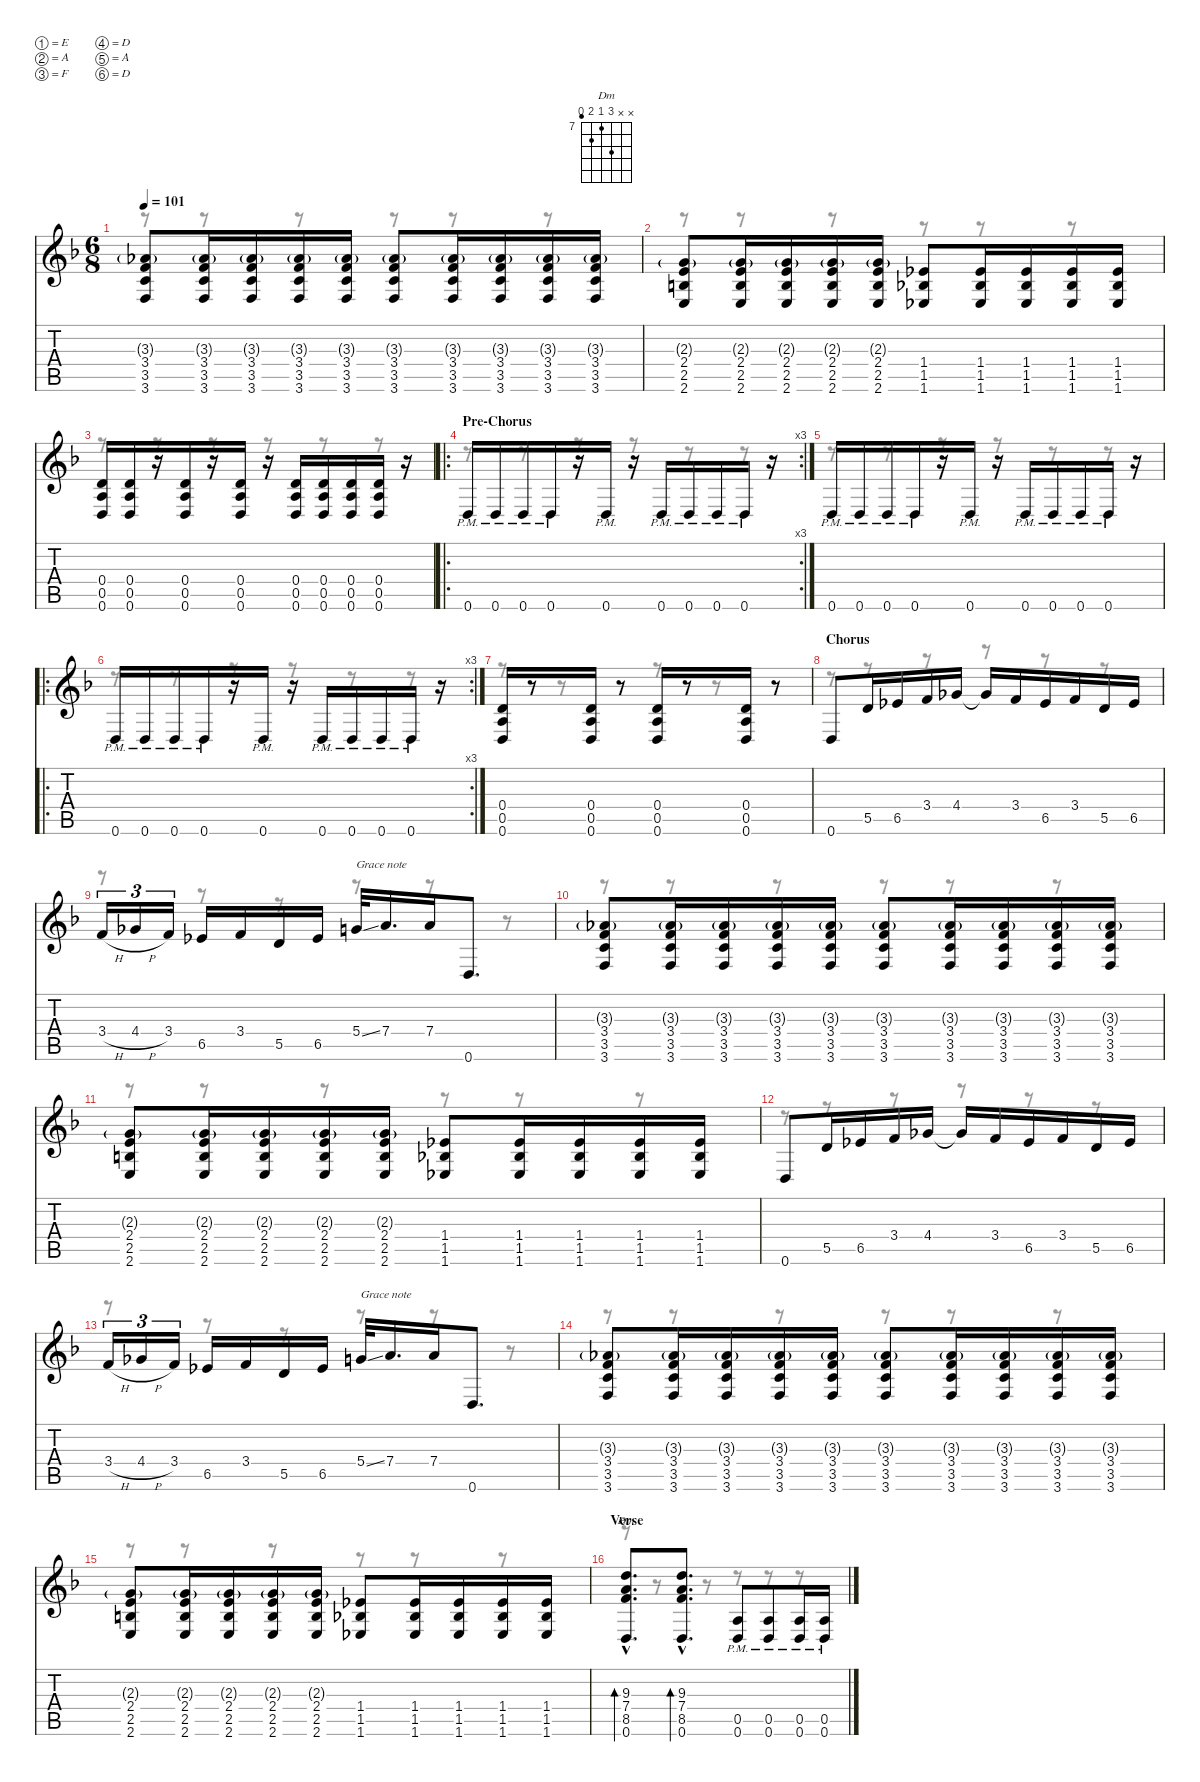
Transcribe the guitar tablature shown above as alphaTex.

\defaultSystemsLayout 4
\hideDynamics
\bracketExtendMode nobrackets
\singleTrackTrackNamePolicy hidden
\multiTrackTrackNamePolicy hidden
\otherSystemsTrackNameOrientation horizontal
\track ("P. Lindgren" "dist.guit.") {instrument distortionguitar}
\staff {score tabs}
\tuning (E4 A3 F3 D3 A2 D2)
\chord ("Dm" x x 9 7 8 6) {firstfret 7}
\voice
\ts (6 8)
\tempo 101
\clef g2
\ks dminor
(3.3{g acc b} 3.4{acc forcenatural} 3.5{acc forcenatural} 3.6{acc forcenatural}).8{dy f beam Up} (3.3{g acc b} 3.4{acc forcenatural} 3.5{acc forcenatural} 3.6{acc forcenatural}).16{beam Up} (3.3{g acc b} 3.4{acc forcenatural} 3.5{acc forcenatural} 3.6{acc forcenatural}).16{beam Up} (3.3{g acc b} 3.4{acc forcenatural} 3.5{acc forcenatural} 3.6{acc forcenatural}).16{beam Up} (3.3{g acc b} 3.4{acc forcenatural} 3.5{acc forcenatural} 3.6{acc forcenatural}).16{beam Up} (3.3{g acc b} 3.4{acc forcenatural} 3.5{acc forcenatural} 3.6{acc forcenatural}).8{beam Up} (3.3{g acc b} 3.4{acc forcenatural} 3.5{acc forcenatural} 3.6{acc forcenatural}).16{beam Up} (3.3{g acc b} 3.4{acc forcenatural} 3.5{acc forcenatural} 3.6{acc forcenatural}).16{beam Up} (3.3{g acc b} 3.4{acc forcenatural} 3.5{acc forcenatural} 3.6{acc forcenatural}).16{beam Up} (3.3{g acc b} 3.4{acc forcenatural} 3.5{acc forcenatural} 3.6{acc forcenatural}).16{beam Up} |
(2.3{g acc forcenatural} 2.4{acc forcenatural} 2.5{acc forcenatural} 2.6{acc forcenatural}).8{beam Up} (2.3{g acc forcenatural} 2.4{acc forcenatural} 2.5{acc forcenatural} 2.6{acc forcenatural}).16{beam Up} (2.3{g acc forcenatural} 2.4{acc forcenatural} 2.5{acc forcenatural} 2.6{acc forcenatural}).16{beam Up} (2.3{g acc forcenatural} 2.4{acc forcenatural} 2.5{acc forcenatural} 2.6{acc forcenatural}).16{beam Up} (2.3{g acc forcenatural} 2.4{acc forcenatural} 2.5{acc forcenatural} 2.6{acc forcenatural}).16{beam Up} (1.4{acc b} 1.5{acc b} 1.6{acc b}).8{beam Up} (1.4{acc b} 1.5{acc b} 1.6{acc b}).16{beam Up} (1.4{acc b} 1.5{acc b} 1.6{acc b}).16{beam Up} (1.4{acc b} 1.5{acc b} 1.6{acc b}).16{beam Up} (1.4{acc b} 1.5{acc b} 1.6{acc b}).16{beam Up} |
(0.4{acc forcenatural} 0.5{acc forcenatural} 0.6{acc forcenatural}).16{beam Up} (0.4{acc forcenatural} 0.5{acc forcenatural} 0.6{acc forcenatural}).16{beam Up} r.16{beam Up} (0.4{acc forcenatural} 0.5{acc forcenatural} 0.6{acc forcenatural}).16{beam Up} r.16{beam Up} (0.4{acc forcenatural} 0.5{acc forcenatural} 0.6{acc forcenatural}).16{beam Up} r.16{beam Up} (0.4{acc forcenatural} 0.5{acc forcenatural} 0.6{acc forcenatural}).16{beam Up} (0.4{acc forcenatural} 0.5{acc forcenatural} 0.6{acc forcenatural}).16{beam Up} (0.4{acc forcenatural} 0.5{acc forcenatural} 0.6{acc forcenatural}).16{beam Up} (0.4{acc forcenatural} 0.5{acc forcenatural} 0.6{acc forcenatural}).16{beam Up} r.16{beam Up} |
\ro
\rc 3
\section ("" "Pre-Chorus")
0.6{pm acc forcenatural}.16{dy ff beam Up} 0.6{pm acc forcenatural}.16{beam Up} 0.6{pm acc forcenatural}.16{beam Up} 0.6{pm acc forcenatural}.16{beam Up} r.16{beam Up} 0.6{pm acc forcenatural}.16{beam Up} r.16{beam Up} 0.6{pm acc forcenatural}.16{beam Up} 0.6{pm acc forcenatural}.16{beam Up} 0.6{pm acc forcenatural}.16{beam Up} 0.6{pm acc forcenatural}.16{beam Up} r.16{beam Up} |
0.6{pm acc forcenatural}.16{beam Up} 0.6{pm acc forcenatural}.16{beam Up} 0.6{pm acc forcenatural}.16{beam Up} 0.6{pm acc forcenatural}.16{beam Up} r.16{beam Up} 0.6{pm acc forcenatural}.16{beam Up} r.16{beam Up} 0.6{pm acc forcenatural}.16{beam Up} 0.6{pm acc forcenatural}.16{beam Up} 0.6{pm acc forcenatural}.16{beam Up} 0.6{pm acc forcenatural}.16{beam Up} r.16{beam Up} |
\ro
\rc 3
0.6{pm acc forcenatural}.16{beam Up} 0.6{pm acc forcenatural}.16{beam Up} 0.6{pm acc forcenatural}.16{beam Up} 0.6{pm acc forcenatural}.16{beam Up} r.16{beam Up} 0.6{pm acc forcenatural}.16{beam Up} r.16{beam Up} 0.6{pm acc forcenatural}.16{beam Up} 0.6{pm acc forcenatural}.16{beam Up} 0.6{pm acc forcenatural}.16{beam Up} 0.6{pm acc forcenatural}.16{beam Up} r.16{beam Up} |
(0.4{acc forcenatural} 0.5{acc forcenatural} 0.6{acc forcenatural}).16{dy f beam Up} r.8{beam Up} (0.4{acc forcenatural} 0.5{acc forcenatural} 0.6{acc forcenatural}).16{beam Up} r.8{beam Up} (0.4{acc forcenatural} 0.5{acc forcenatural} 0.6{acc forcenatural}).16{beam Up} r.8{beam Up} (0.4{acc forcenatural} 0.5{acc forcenatural} 0.6{acc forcenatural}).16{beam Up} r.8{beam Up} |
\section ("" "Chorus")
0.6{acc forcenatural}.8{beam Up} 5.5{acc forcenatural}.16{beam Up} 6.5{acc b}.16{beam Up} 3.4{acc forcenatural}.16{beam Up} 4.4{acc b}.16{beam Up} 4.4{t acc b}.16{beam Up} 3.4{acc forcenatural}.16{beam Up} 6.5{acc b}.16{beam Up} 3.4{acc forcenatural}.16{beam Up} 5.5{acc forcenatural}.16{beam Up} 6.5{acc b}.16{beam Up} |
3.4{h acc forcenatural}.16{tu (3 2) beam Up} 4.4{h acc b}.16{tu (3 2) dy ff beam Up} 3.4{acc forcenatural}.16{tu (3 2) beam Up} 6.5{acc b}.16{dy f beam Up} 3.4{acc forcenatural}.16{beam Up} 5.5{acc forcenatural}.16{beam Up} 6.5{acc b}.16{beam Up} 5.4{ss acc forcenatural}.32{txt "Grace note" beam Up} 7.4{acc forcenatural}.16{d beam Up} 7.4{acc forcenatural}.16{beam Up} 0.6{acc forcenatural}.8{d beam Up} |
(3.3{g acc b} 3.4{acc forcenatural} 3.5{acc forcenatural} 3.6{acc forcenatural}).8{beam Up} (3.3{g acc b} 3.4{acc forcenatural} 3.5{acc forcenatural} 3.6{acc forcenatural}).16{beam Up} (3.3{g acc b} 3.4{acc forcenatural} 3.5{acc forcenatural} 3.6{acc forcenatural}).16{beam Up} (3.3{g acc b} 3.4{acc forcenatural} 3.5{acc forcenatural} 3.6{acc forcenatural}).16{beam Up} (3.3{g acc b} 3.4{acc forcenatural} 3.5{acc forcenatural} 3.6{acc forcenatural}).16{beam Up} (3.3{g acc b} 3.4{acc forcenatural} 3.5{acc forcenatural} 3.6{acc forcenatural}).8{beam Up} (3.3{g acc b} 3.4{acc forcenatural} 3.5{acc forcenatural} 3.6{acc forcenatural}).16{beam Up} (3.3{g acc b} 3.4{acc forcenatural} 3.5{acc forcenatural} 3.6{acc forcenatural}).16{beam Up} (3.3{g acc b} 3.4{acc forcenatural} 3.5{acc forcenatural} 3.6{acc forcenatural}).16{beam Up} (3.3{g acc b} 3.4{acc forcenatural} 3.5{acc forcenatural} 3.6{acc forcenatural}).16{beam Up} |
(2.3{g acc forcenatural} 2.4{acc forcenatural} 2.5{acc forcenatural} 2.6{acc forcenatural}).8{beam Up} (2.3{g acc forcenatural} 2.4{acc forcenatural} 2.5{acc forcenatural} 2.6{acc forcenatural}).16{beam Up} (2.3{g acc forcenatural} 2.4{acc forcenatural} 2.5{acc forcenatural} 2.6{acc forcenatural}).16{beam Up} (2.3{g acc forcenatural} 2.4{acc forcenatural} 2.5{acc forcenatural} 2.6{acc forcenatural}).16{beam Up} (2.3{g acc forcenatural} 2.4{acc forcenatural} 2.5{acc forcenatural} 2.6{acc forcenatural}).16{beam Up} (1.4{acc b} 1.5{acc b} 1.6{acc b}).8{beam Up} (1.4{acc b} 1.5{acc b} 1.6{acc b}).16{beam Up} (1.4{acc b} 1.5{acc b} 1.6{acc b}).16{beam Up} (1.4{acc b} 1.5{acc b} 1.6{acc b}).16{beam Up} (1.4{acc b} 1.5{acc b} 1.6{acc b}).16{beam Up} |
0.6{acc forcenatural}.8{beam Up} 5.5{acc forcenatural}.16{beam Up} 6.5{acc b}.16{beam Up} 3.4{acc forcenatural}.16{beam Up} 4.4{acc b}.16{beam Up} 4.4{t acc b}.16{beam Up} 3.4{acc forcenatural}.16{beam Up} 6.5{acc b}.16{beam Up} 3.4{acc forcenatural}.16{beam Up} 5.5{acc forcenatural}.16{beam Up} 6.5{acc b}.16{beam Up} |
3.4{h acc forcenatural}.16{tu (3 2) beam Up} 4.4{h acc b}.16{tu (3 2) dy ff beam Up} 3.4{acc forcenatural}.16{tu (3 2) beam Up} 6.5{acc b}.16{dy f beam Up} 3.4{acc forcenatural}.16{beam Up} 5.5{acc forcenatural}.16{beam Up} 6.5{acc b}.16{beam Up} 5.4{ss acc forcenatural}.32{txt "Grace note" beam Up} 7.4{acc forcenatural}.16{d beam Up} 7.4{acc forcenatural}.16{beam Up} 0.6{acc forcenatural}.8{d beam Up} |
(3.3{g acc b} 3.4{acc forcenatural} 3.5{acc forcenatural} 3.6{acc forcenatural}).8{beam Up} (3.3{g acc b} 3.4{acc forcenatural} 3.5{acc forcenatural} 3.6{acc forcenatural}).16{beam Up} (3.3{g acc b} 3.4{acc forcenatural} 3.5{acc forcenatural} 3.6{acc forcenatural}).16{beam Up} (3.3{g acc b} 3.4{acc forcenatural} 3.5{acc forcenatural} 3.6{acc forcenatural}).16{beam Up} (3.3{g acc b} 3.4{acc forcenatural} 3.5{acc forcenatural} 3.6{acc forcenatural}).16{beam Up} (3.3{g acc b} 3.4{acc forcenatural} 3.5{acc forcenatural} 3.6{acc forcenatural}).8{beam Up} (3.3{g acc b} 3.4{acc forcenatural} 3.5{acc forcenatural} 3.6{acc forcenatural}).16{beam Up} (3.3{g acc b} 3.4{acc forcenatural} 3.5{acc forcenatural} 3.6{acc forcenatural}).16{beam Up} (3.3{g acc b} 3.4{acc forcenatural} 3.5{acc forcenatural} 3.6{acc forcenatural}).16{beam Up} (3.3{g acc b} 3.4{acc forcenatural} 3.5{acc forcenatural} 3.6{acc forcenatural}).16{beam Up} |
(2.3{g acc forcenatural} 2.4{acc forcenatural} 2.5{acc forcenatural} 2.6{acc forcenatural}).8{beam Up} (2.3{g acc forcenatural} 2.4{acc forcenatural} 2.5{acc forcenatural} 2.6{acc forcenatural}).16{beam Up} (2.3{g acc forcenatural} 2.4{acc forcenatural} 2.5{acc forcenatural} 2.6{acc forcenatural}).16{beam Up} (2.3{g acc forcenatural} 2.4{acc forcenatural} 2.5{acc forcenatural} 2.6{acc forcenatural}).16{beam Up} (2.3{g acc forcenatural} 2.4{acc forcenatural} 2.5{acc forcenatural} 2.6{acc forcenatural}).16{beam Up} (1.4{acc b} 1.5{acc b} 1.6{acc b}).8{beam Up} (1.4{acc b} 1.5{acc b} 1.6{acc b}).16{beam Up} (1.4{acc b} 1.5{acc b} 1.6{acc b}).16{beam Up} (1.4{acc b} 1.5{acc b} 1.6{acc b}).16{beam Up} (1.4{acc b} 1.5{acc b} 1.6{acc b}).16{beam Up} |
\section ("" "Verse")
(9.3{hac acc forcenatural} 7.4{hac acc forcenatural} 8.5{hac acc forcenatural} 0.6{hac acc forcenatural}).8{d bd 120 ch "Dm" dy mp beam Up} (9.3{hac acc forcenatural} 7.4{hac acc forcenatural} 8.5{hac acc forcenatural} 0.6{hac acc forcenatural}).8{d bd 120 beam Up} (0.5{pm acc forcenatural} 0.6{pm acc forcenatural}).8{dy f beam Up} (0.5{pm acc forcenatural} 0.6{pm acc forcenatural}).8{beam Up} (0.5{pm acc forcenatural} 0.6{pm acc forcenatural}).16{beam Up} (0.5{pm acc forcenatural} 0.6{pm acc forcenatural}).16{beam Up}
\voice
\clef g2
\ottava regular
\simile none
\ks dminor
r.8{dy mf beam Down} r.8{beam Down} r.8{beam Down} r.8{beam Down} r.8{beam Down} r.8{beam Down} |
r.8{beam Down} r.8{beam Down} r.8{beam Down} r.8{beam Down} r.8{beam Down} r.8{beam Down} |
r.8{beam Down} r.8{beam Down} r.8{beam Down} r.8{beam Down} r.8{beam Down} r.8{beam Down} |
r.8{beam Down} r.8{beam Down} r.8{beam Down} r.8{beam Down} r.8{beam Down} r.8{beam Down} |
r.8{beam Down} r.8{beam Down} r.8{beam Down} r.8{beam Down} r.8{beam Down} r.8{beam Down} |
r.8{beam Down} r.8{beam Down} r.8{beam Down} r.8{beam Down} r.8{beam Down} r.8{beam Down} |
r.8{beam Down} r.8{beam Down} r.8{beam Down} r.8{beam Down} r.8{beam Down} r.8{beam Down} |
r.8{beam Down} r.8{beam Down} r.8{beam Down} r.8{beam Down} r.8{beam Down} r.8{beam Down} |
r.8{beam Down} r.8{beam Down} r.8{beam Down} r.8{beam Down} r.8{beam Down} r.8{beam Down} |
r.8{beam Down} r.8{beam Down} r.8{beam Down} r.8{beam Down} r.8{beam Down} r.8{beam Down} |
r.8{beam Down} r.8{beam Down} r.8{beam Down} r.8{beam Down} r.8{beam Down} r.8{beam Down} |
r.8{beam Down} r.8{beam Down} r.8{beam Down} r.8{beam Down} r.8{beam Down} r.8{beam Down} |
r.8{beam Down} r.8{beam Down} r.8{beam Down} r.8{beam Down} r.8{beam Down} r.8{beam Down} |
r.8{beam Down} r.8{beam Down} r.8{beam Down} r.8{beam Down} r.8{beam Down} r.8{beam Down} |
r.8{beam Down} r.8{beam Down} r.8{beam Down} r.8{beam Down} r.8{beam Down} r.8{beam Down} |
r.8{beam Down} r.8{beam Down} r.8{beam Down} r.8{beam Down} r.8{beam Down} r.8{beam Down}
